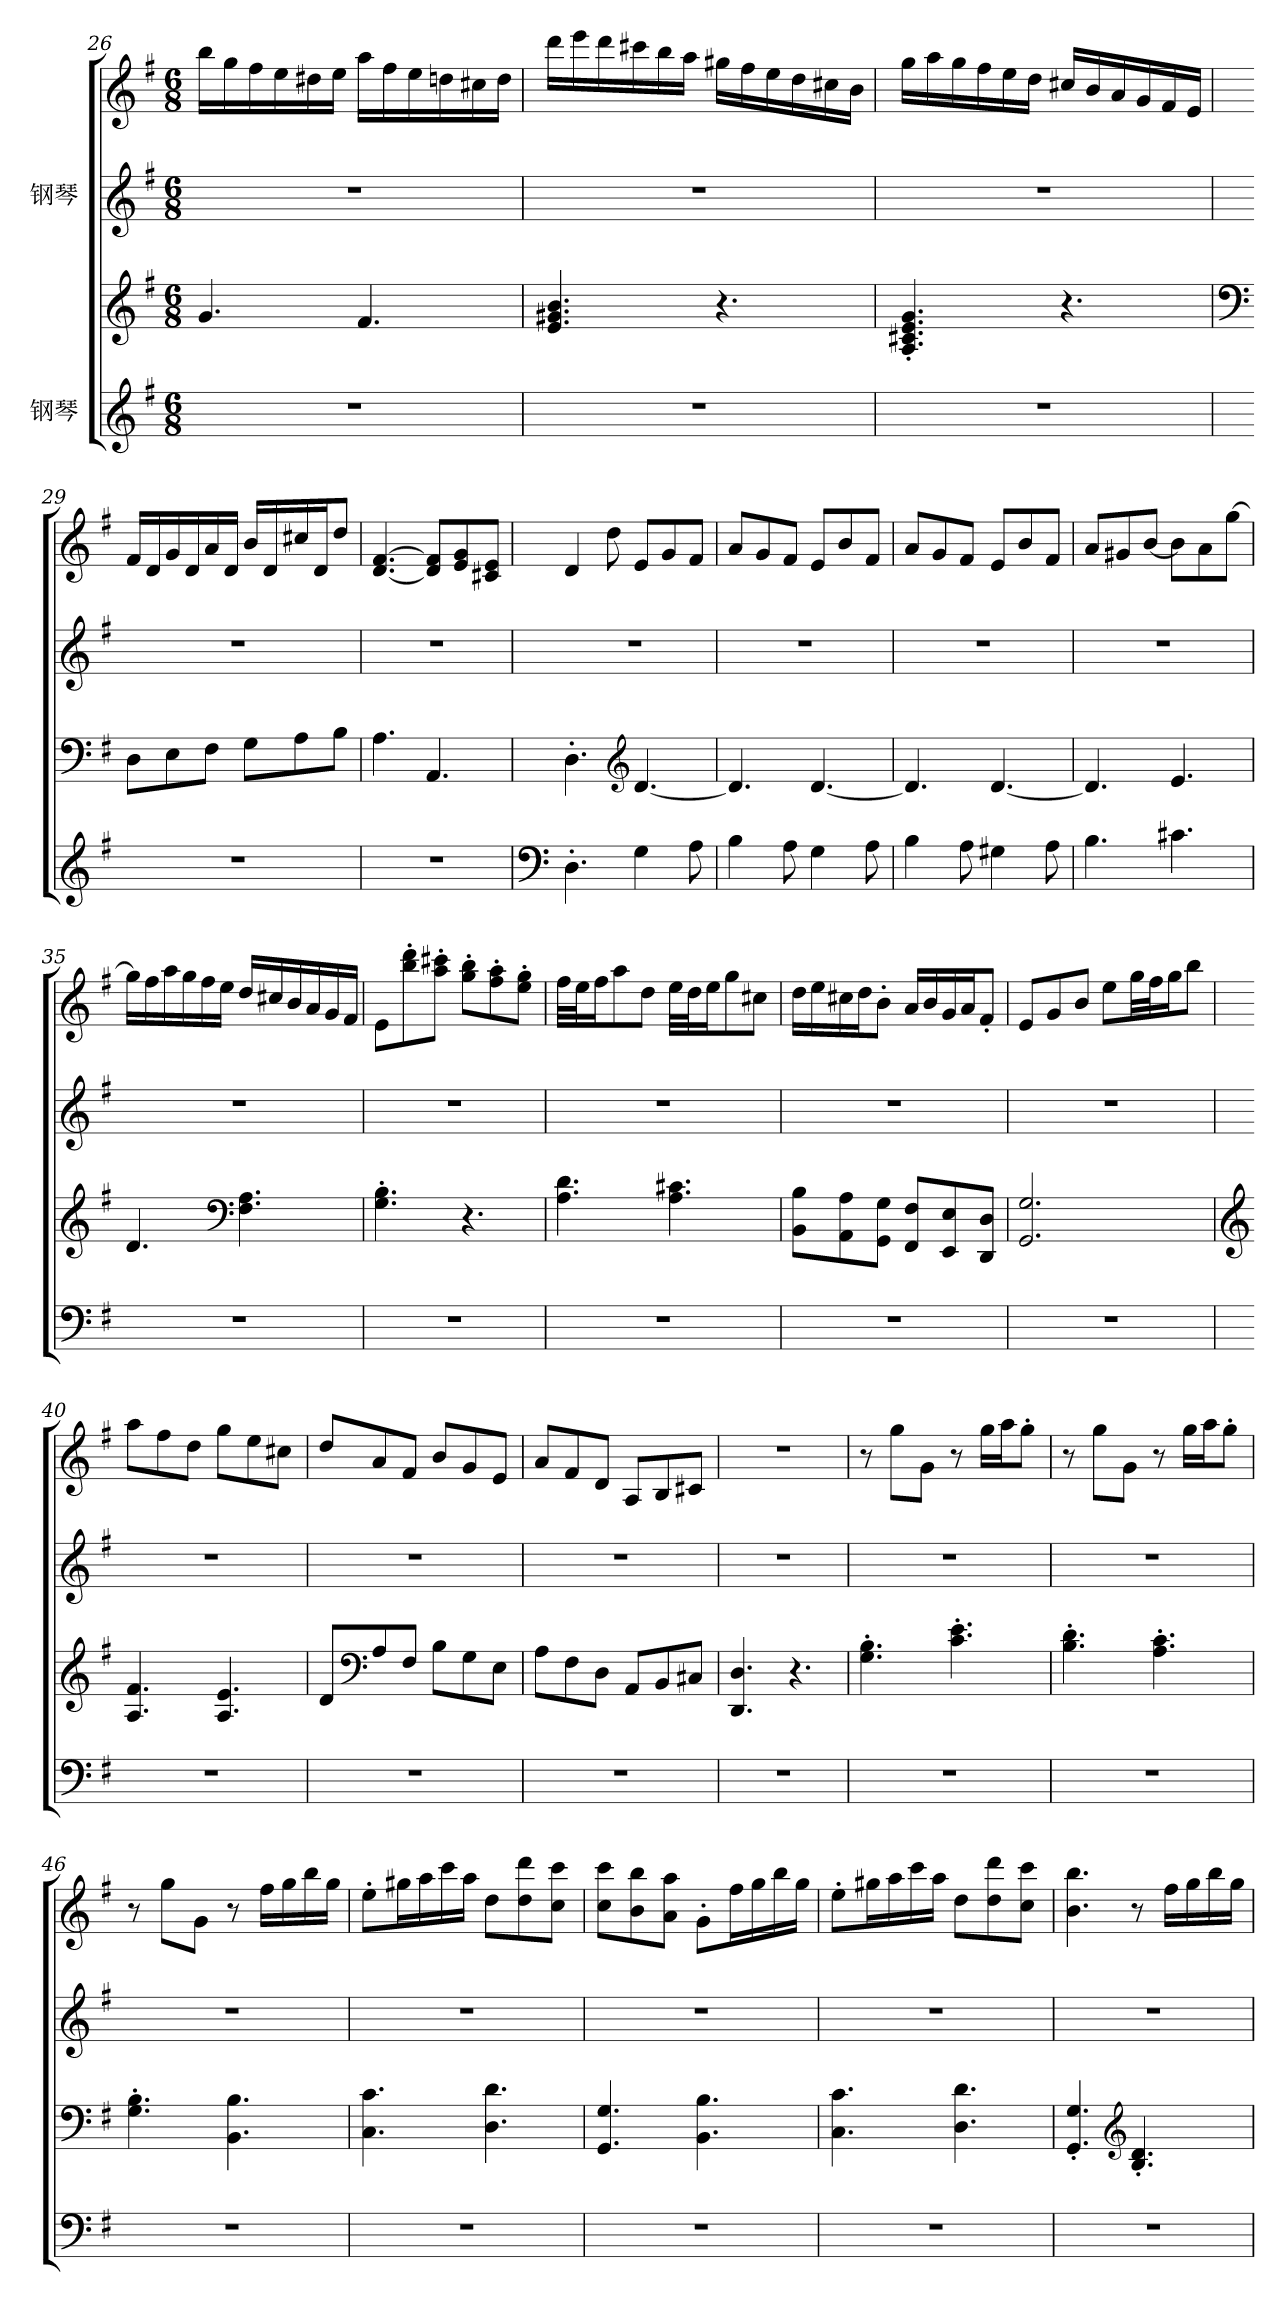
**kern	**kern	**kern	**kern
*part2	*part2	*part1	*part1
*staff4	*staff3	*staff2	*staff1
*I"钢琴	*	*I"钢琴	*
*clefG2	*clefG2	*clefG2	*clefG2
*k[f#]	*k[f#]	*k[f#]	*k[f#]
*M6/8	*M6/8	*M6/8	*M6/8
=26	=26	=26	=26
2.r	4.g/	2.r	16bb\LL
.	.	.	16gg\
.	.	.	16ff#\
.	.	.	16ee\
.	.	.	16dd#X\
.	.	.	16ee\JJ
.	4.f#/	.	16aa\LL
.	.	.	16ff#\
.	.	.	16ee\
.	.	.	16ddn\
.	.	.	16cc#X\
.	.	.	16dd\JJ
!!LO:LB:g=z
=27	=27	=27	=27
2.r	4.e/ 4.g#X/ 4.b/	2.r	16ddd\LL
.	.	.	16eee\
.	.	.	16ddd\
.	.	.	16ccc#X\
.	.	.	16bb\
.	.	.	16aa\JJ
.	4.r	.	16gg#X\LL
.	.	.	16ff#\
.	.	.	16ee\
.	.	.	16dd\
.	.	.	16cc#X\
.	.	.	16b\JJ
=28	=28	=28	=28
2.r	4.A/' 4.c#X/' 4.e/' 4.g/'	2.r	16gg\LL
.	.	.	16aa\
.	.	.	16gg\
.	.	.	16ff#\
.	.	.	16ee\
.	.	.	16dd\JJ
.	4.r	.	16cc#X/LL
.	.	.	16b/
.	.	.	16a/
.	.	.	16g/
.	.	.	16f#/
.	.	.	16e/JJ
=29	=29	=29	=29
*	*clefF4	*	*
2.r	8D\L	2.r	16f#/LL
.	.	.	16d/
.	8E\	.	16g/
.	.	.	16d/
.	8F#\J	.	16a/
.	.	.	16d/JJ
.	8G\L	.	16b/LL
.	.	.	16d/
.	8A\	.	16cc#X/
.	.	.	16d/J
.	8B\J	.	8dd/J
!!LO:LB:g=z
=30	=30	=30	=30
2.r	4.A\	2.r	[4.d/ [4.f#/
.	4.AA/	.	8d/] 8f#/]L
.	.	.	8e/ 8g/
.	.	.	8c#X/ 8e/J
=31	=31	=31	=31
*clefF4	*	*	*
4.D'\	4.D'\	2.r	4d/
.	.	.	8dd\
*	*clefG2	*	*
4G\	[4.d/	.	8e/L
.	.	.	8g/
8A\	.	.	8f#/J
=32	=32	=32	=32
4B\	4.d/]	2.r	8a/L
.	.	.	8g/
8A\	.	.	8f#/J
4G\	[4.d/	.	8e/L
.	.	.	8b/
8A\	.	.	8f#/J
=33	=33	=33	=33
4B\	4.d/]	2.r	8a/L
.	.	.	8g/
8A\	.	.	8f#/J
4G#X\	[4.d/	.	8e/L
.	.	.	8b/
8A\	.	.	8f#/J
=34	=34	=34	=34
4.B\	4.d/]	2.r	8a/L
.	.	.	8g#X/
.	.	.	[8b/J
4.c#X\	4.e/	.	8b\L]
.	.	.	8a\
.	.	.	[8gg\J
!!LO:PB:g=z
=35	=35	=35	=35
2.r	4.d/	2.r	16gg\LL]
.	.	.	16ff#\
.	.	.	16aa\
.	.	.	16gg\
.	.	.	16ff#\
.	.	.	16ee\JJ
*	*clefF4	*	*
.	4.F#\ 4.A\	.	16dd/LL
.	.	.	16cc#X/
.	.	.	16b/
.	.	.	16a/
.	.	.	16g/
.	.	.	16f#/JJ
=36	=36	=36	=36
2.r	4.G\' 4.B\'	2.r	8e\L
.	.	.	8bb\' 8ddd\'
.	.	.	8aa\' 8ccc#X\'J
.	4.r	.	8gg\' 8bb\'L
.	.	.	8ff#\' 8aa\'
.	.	.	8ee\' 8gg\'J
=37	=37	=37	=37
2.r	4.A\ 4.d\	2.r	32ff#\LLL
.	.	.	32ee\J
.	.	.	16ff#\J
.	.	.	8aa\
.	.	.	8dd\J
.	4.A\ 4.c#X\	.	32ee\LLL
.	.	.	32dd\J
.	.	.	16ee\J
.	.	.	8gg\
.	.	.	8cc#X\J
!!LO:LB:g=z
=38	=38	=38	=38
2.r	8BB\ 8B\L	2.r	16dd\LL
.	.	.	16ee\
.	8AA\ 8A\	.	16cc#X\
.	.	.	16dd\J
.	8GG\ 8G\J	.	8b'\J
.	8FF#/ 8F#/L	.	16a/LL
.	.	.	16b/
.	8EE/ 8E/	.	16g/
.	.	.	16a/J
.	8DD/ 8D/J	.	8f#'/J
=39	=39	=39	=39
2.r	2.GG/ 2.G/	2.r	8e/L
.	.	.	8g/
.	.	.	8b/J
.	.	.	8ee\L
.	.	.	32gg\LL
.	.	.	32ff#\J
.	.	.	16gg\J
.	.	.	8bb\J
=40	=40	=40	=40
*	*clefG2	*	*
2.r	4.A/ 4.f#/	2.r	8aa\L
.	.	.	8ff#\
.	.	.	8dd\J
.	4.A/ 4.e/	.	8gg\L
.	.	.	8ee\
.	.	.	8cc#X\J
=41	=41	=41	=41
2.r	8d/L	2.r	8dd/L
*	*clefF4	*	*
.	8A/	.	8a/
.	8F#/J	.	8f#/J
.	8B\L	.	8b/L
.	8G\	.	8g/
.	8E\J	.	8e/J
!!LO:LB:g=z
=42	=42	=42	=42
2.r	8A\L	2.r	8a/L
.	8F#\	.	8f#/
.	8D\J	.	8d/J
.	8AA/L	.	8A/L
.	8BB/	.	8B/
.	8C#X/J	.	8c#X/J
=43	=43	=43	=43
2.r	4.DD/ 4.D/	2.r	2.r
.	4.r	.	.
=44	=44	=44	=44
2.r	4.G\' 4.B\'	2.r	8r
.	.	.	8gg\L
.	.	.	8g\J
.	4.c\' 4.e\'	.	8r
.	.	.	16gg\LL
.	.	.	16aa\J
.	.	.	8gg'\J
=45	=45	=45	=45
2.r	4.B\' 4.d\'	2.r	8r
.	.	.	8gg\L
.	.	.	8g\J
.	4.A\' 4.c\'	.	8r
.	.	.	16gg\LL
.	.	.	16aa\J
.	.	.	8gg'\J
=46	=46	=46	=46
2.r	4.G\' 4.B\'	2.r	8r
.	.	.	8gg\L
.	.	.	8g\J
.	4.BB\ 4.B\	.	8r
.	.	.	16ff#\LL
.	.	.	16gg\
.	.	.	16bb\
.	.	.	16gg\JJ
!!LO:PB:g=z
=47	=47	=47	=47
2.r	4.C\ 4.c\	2.r	8ee'\L
.	.	.	16gg#X\L
.	.	.	16aa\
.	.	.	16ccc\
.	.	.	16aa\JJ
.	4.D\ 4.d\	.	8dd\L
.	.	.	8dd\ 8ddd\
.	.	.	8cc\ 8ccc\J
=48	=48	=48	=48
2.r	4.GG/ 4.G/	2.r	8cc\ 8ccc\L
.	.	.	8b\ 8bb\
.	.	.	8a\ 8aa\J
.	4.BB\ 4.B\	.	8g'\L
.	.	.	16ff#\L
.	.	.	16gg\
.	.	.	16bb\
.	.	.	16gg\JJ
=49	=49	=49	=49
2.r	4.C\ 4.c\	2.r	8ee'\L
.	.	.	16gg#X\L
.	.	.	16aa\
.	.	.	16ccc\
.	.	.	16aa\JJ
.	4.D\ 4.d\	.	8dd\L
.	.	.	8dd\ 8ddd\
.	.	.	8cc\ 8ccc\J
=50	=50	=50	=50
2.r	4.GG/' 4.G/'	2.r	4.b\ 4.bb\
*	*clefG2	*	*
.	4.B/' 4.d/'	.	8r
.	.	.	16ff#\LL
.	.	.	16gg\
.	.	.	16bb\
.	.	.	16gg\JJ
=	=	=	=
*-	*-	*-	*-
